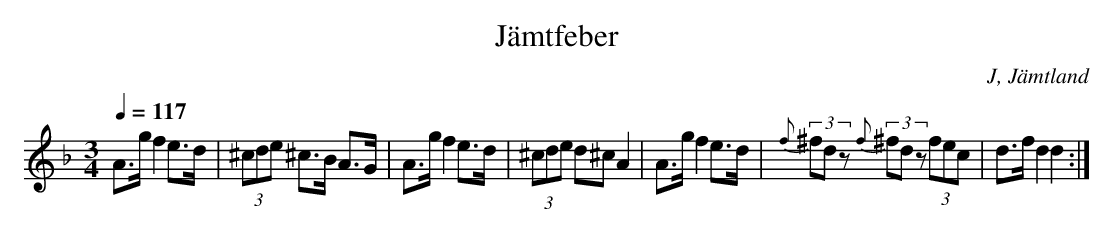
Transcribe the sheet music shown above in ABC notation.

X:1
T: Jämtfeber
O: J, Jämtland
M:3/4
L:1/8
Q:1/4=117
K:Dm
A>g f2 e>d|(3^cde ^c>B A>G|A>g f2 e>d|(3^cde d^c A2|A>g f2 e>d|{f}(3^fdz {f}(3^fdz (3fec|d>f d2 d2 :|
